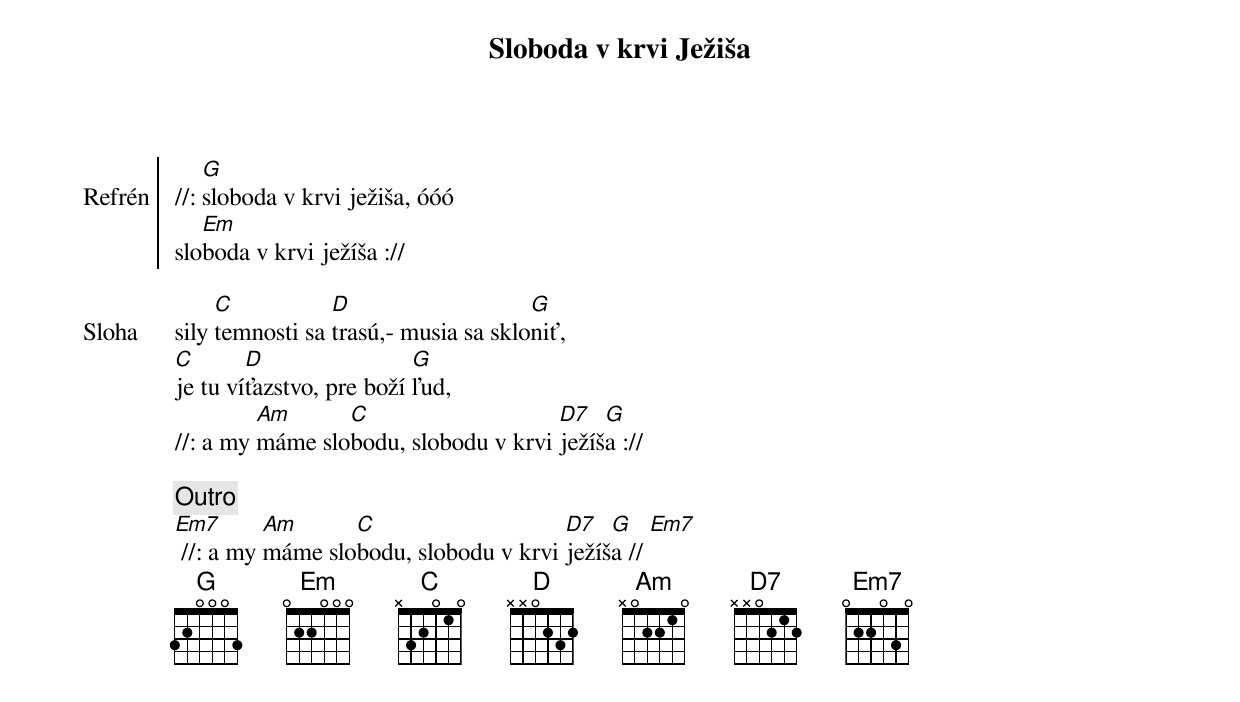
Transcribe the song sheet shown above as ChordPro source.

{title: Sloboda v krvi Ježiša}

{start_of_chorus: Refrén}
//: [G]sloboda v krvi ježiša, óóó
slo[Em]boda v krvi ježíša ://
{end_of_chorus}

{start_of_verse: Sloha}
sily [C]temnosti sa [D]trasú,- musia sa sklo[G]niť,
[C]je tu ví[D]ťazstvo, pre boží [G]ľud,
//: a my [Am]máme slo[C]bodu, slobodu v krvi [D7]ježíš[G]a ://
{end_of_verse}

{comment: Outro}
[Em7] //: a my [Am]máme slo[C]bodu, slobodu v krvi [D7]ježíš[G]a // [Em7]
